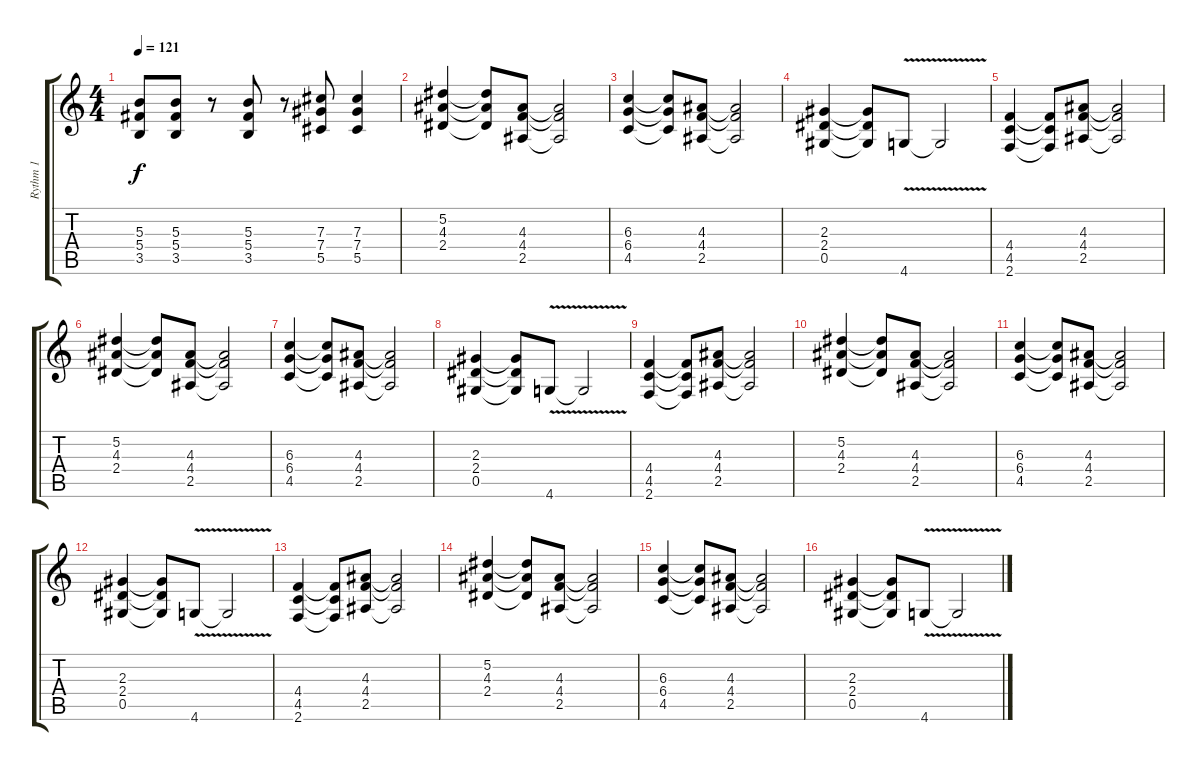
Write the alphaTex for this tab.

\track ("Rythm 1" "Rythm 1") {instrument overdrivenguitar}
\staff {score tabs}
\tuning (Eb4 Bb3 Gb3 Db3 Ab2 Eb2) {hide}
\ts (4 4)
\tempo 121
\clef g2
\ks c
(5.3 5.4 3.5).8{dy f} (5.3 5.4 3.5).8 r.8 (5.3 5.4 3.5).8 r.8 (7.3 7.4 5.5).8 (7.3 7.4 5.5).4 |
(5.2 4.3 2.4).4 (5.2{t} 4.3{t} 2.4{t}).8 (4.3 4.4 2.5).8 (4.3{t} 4.4{t} 2.5{t}).2 |
(6.3 6.4 4.5).4 (6.3{t} 6.4{t} 4.5{t}).8 (4.3 4.4 2.5).8 (4.3{t} 4.4{t} 2.5{t}).2 |
(2.3 2.4 0.5).4 (2.3{t} 2.4{t} 0.5{t}).8 4.6{v}.8 4.6{t}.2 |
(4.4 4.5 2.6).4 (4.4{t} 4.5{t} 2.6{t}).8 (4.3 4.4 2.5).8 (4.3{t} 4.4{t} 2.5{t}).2 |
(5.2 4.3 2.4).4 (5.2{t} 4.3{t} 2.4{t}).8 (4.3 4.4 2.5).8 (4.3{t} 4.4{t} 2.5{t}).2 |
(6.3 6.4 4.5).4 (6.3{t} 6.4{t} 4.5{t}).8 (4.3 4.4 2.5).8 (4.3{t} 4.4{t} 2.5{t}).2 |
(2.3 2.4 0.5).4 (2.3{t} 2.4{t} 0.5{t}).8 4.6{v}.8 4.6{t}.2 |
(4.4 4.5 2.6).4 (4.4{t} 4.5{t} 2.6{t}).8 (4.3 4.4 2.5).8 (4.3{t} 4.4{t} 2.5{t}).2 |
(5.2 4.3 2.4).4 (5.2{t} 4.3{t} 2.4{t}).8 (4.3 4.4 2.5).8 (4.3{t} 4.4{t} 2.5{t}).2 |
(6.3 6.4 4.5).4 (6.3{t} 6.4{t} 4.5{t}).8 (4.3 4.4 2.5).8 (4.3{t} 4.4{t} 2.5{t}).2 |
(2.3 2.4 0.5).4 (2.3{t} 2.4{t} 0.5{t}).8 4.6{v}.8 4.6{t}.2 |
(4.4 4.5 2.6).4 (4.4{t} 4.5{t} 2.6{t}).8 (4.3 4.4 2.5).8 (4.3{t} 4.4{t} 2.5{t}).2 |
(5.2 4.3 2.4).4 (5.2{t} 4.3{t} 2.4{t}).8 (4.3 4.4 2.5).8 (4.3{t} 4.4{t} 2.5{t}).2 |
(6.3 6.4 4.5).4 (6.3{t} 6.4{t} 4.5{t}).8 (4.3 4.4 2.5).8 (4.3{t} 4.4{t} 2.5{t}).2 |
(2.3 2.4 0.5).4 (2.3{t} 2.4{t} 0.5{t}).8 4.6{v}.8 4.6{t}.2
